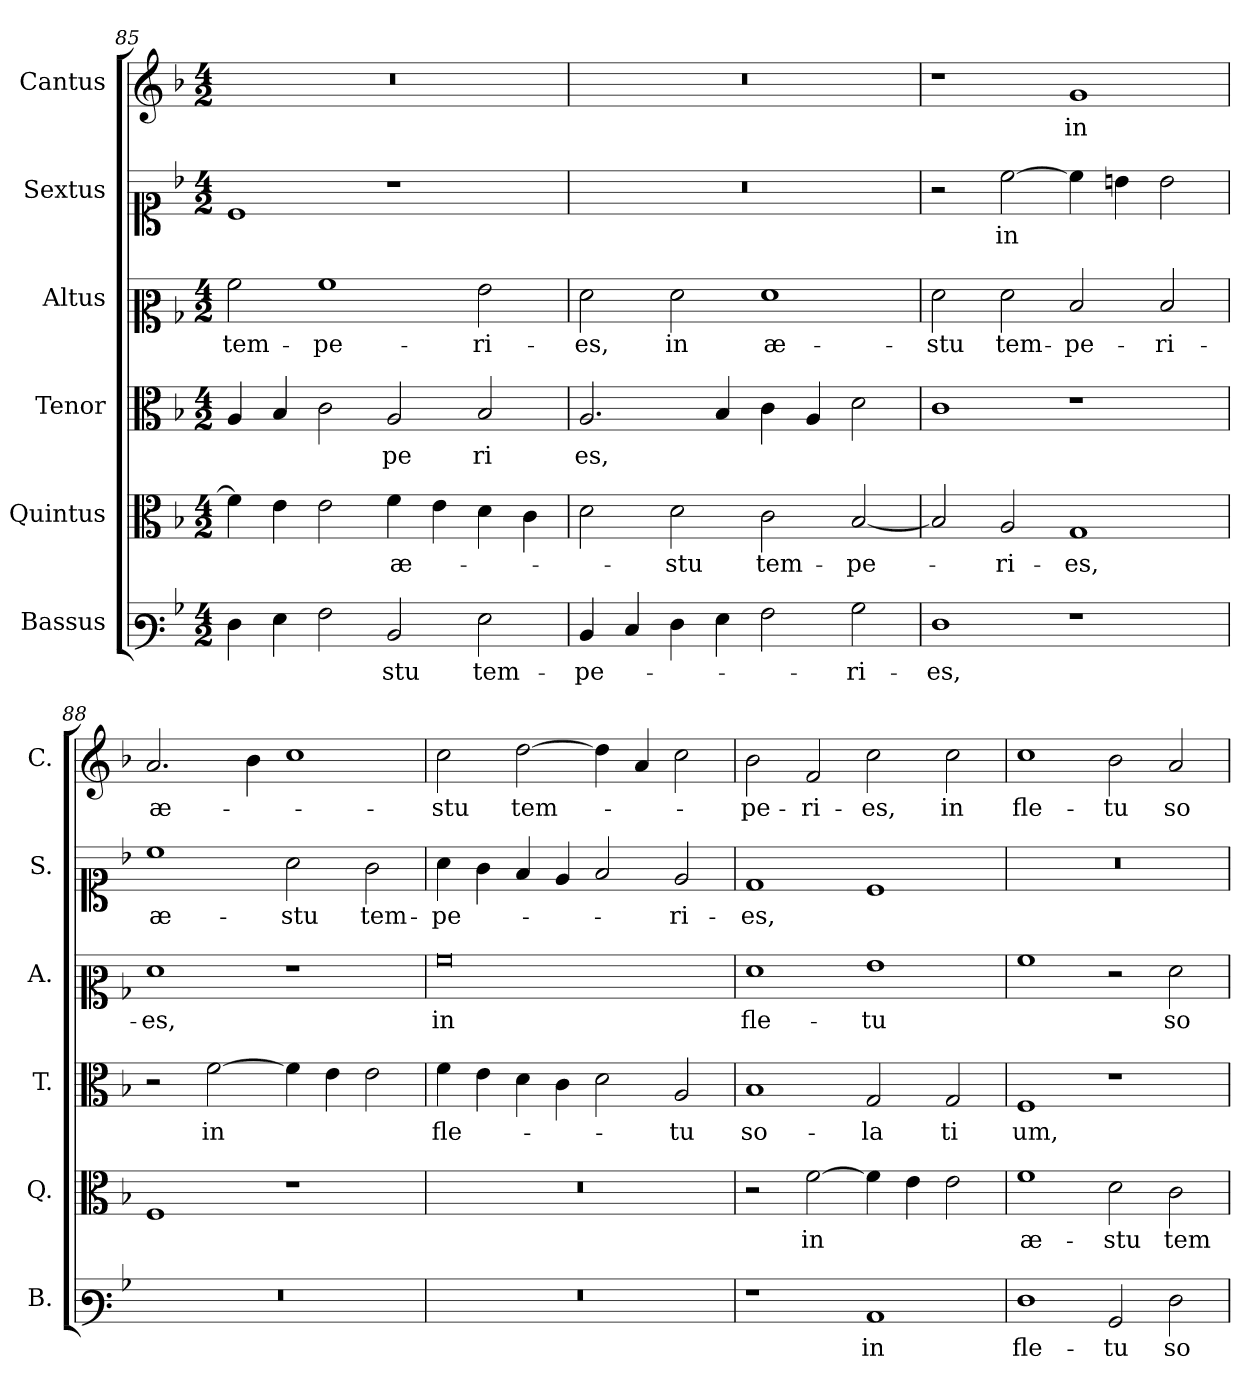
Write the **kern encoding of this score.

**kern	**text	**kern	**text	**kern	**text	**kern	**text	**kern	**text	**kern	**text
*part6	*part6	*part5	*part5	*part4	*part4	*part3	*part3	*part2	*part2	*part1	*part1
*staff6	*staff6	*staff5	*staff5	*staff4	*staff4	*staff3	*staff3	*staff2	*staff2	*staff1	*staff1
*I"Bassus	*	*I"Quintus	*	*I"Tenor	*	*I"Altus	*	*I"Sextus	*	*I"Cantus	*
*I'B.	*	*I'Q.	*	*I'T.	*	*I'A.	*	*I'S.	*	*I'C.	*
*clefF3	*	*clefC3	*	*clefC3	*	*clefC2	*	*clefC1	*	*clefG2	*
*k[b-]	*	*k[b-]	*	*k[b-]	*	*k[b-]	*	*k[b-]	*	*k[b-]	*
*M4/2	*	*M4/2	*	*M4/2	*	*M4/2	*	*M4/2	*	*M4/2	*
=85	=85	=85	=85	=85	=85	=85	=85	=85	=85	=85	=85
!	!	!	!	!	!	!	!LO:LY:b	!	!	!	!
4F\	.	4f\]	.	4A/	.	2a\	tem-	1c	.	0r	.
4G\	.	4e\	.	4B-/	.	.	.	.	.	.	.
!	!	!	!	!	!	!	!LO:LY:b	!	!	!	!
2A\	.	2e\	.	2c\	.	1a	-pe-	.	.	.	.
!	!LO:LY:b	!	!LO:LY:b	!	!LO:LY:b	!	!	!	!	!	!
2D/	-stu	4f\	æ-	2A/	pe	.	.	1r	.	.	.
.	.	4e\	.	.	.	.	.	.	.	.	.
!	!LO:LY:b	!	!	!	!LO:LY:b	!	!LO:LY:b	!	!	!	!
2G\	tem-	4d\	.	2B-/	ri	2g\	-ri-	.	.	.	.
.	.	4c\	.	.	.	.	.	.	.	.	.
=86	=86	=86	=86	=86	=86	=86	=86	=86	=86	=86	=86
!	!LO:LY:b	!	!	!	!LO:LY:b	!	!LO:LY:b	!	!	!	!
4D/	-pe-	2d\	.	2.A/	-es,	2f\	es,	0r	.	0r	.
4E/	.	.	.	.	.	.	.	.	.	.	.
!	!	!	!LO:LY:b	!	!	!	!LO:LY:b	!	!	!	!
4F\	.	2d\	-stu	.	.	2f\	in	.	.	.	.
4G\	.	.	.	4B-/	.	.	.	.	.	.	.
!	!	!	!LO:LY:b	!	!	!	!LO:LY:b	!	!	!	!
2A\	.	2c\	tem-	4c\	.	1f	æ-	.	.	.	.
.	.	.	.	4A/	.	.	.	.	.	.	.
!	!LO:LY:b	!	!LO:LY:b	!	!	!	!	!	!	!	!
2B-\	-ri-	[2B-/	-pe-	2d\	.	.	.	.	.	.	.
=87	=87	=87	=87	=87	=87	=87	=87	=87	=87	=87	=87
!	!LO:LY:b	!	!	!	!	!	!LO:LY:b	!	!	!	!
1F	-es,	2B-/]	.	1c	.	2f\	-stu	2r	.	1r	.
!	!	!	!LO:LY:b	!	!	!	!LO:LY:b	!	!LO:LY:b	!	!
.	.	2A/	-ri-	.	.	2f\	tem-	[2cc\	in	.	.
!	!	!	!LO:LY:b	!	!	!	!LO:LY:b	!	!	!	!LO:LY:b
1r	.	1G	-es,	1r	.	2d/	-pe-	4cc\]	.	1g	in
.	.	.	.	.	.	.	.	4bn\	.	.	.
!	!	!	!	!	!	!	!LO:LY:b	!	!	!	!
.	.	.	.	.	.	2d/	-ri-	2b\	.	.	.
=88	=88	=88	=88	=88	=88	=88	=88	=88	=88	=88	=88
!	!	!	!	!	!	!	!LO:LY:b	!	!LO:LY:b	!	!LO:LY:b
0r	.	1F	.	2r	.	1f	-es,	1cc	æ-	2.a/	æ-
!	!	!	!	!	!LO:LY:b	!	!	!	!	!	!
.	.	.	.	[2f\	in	.	.	.	.	.	.
.	.	.	.	.	.	.	.	.	.	4b-\	.
!	!	!	!	!	!	!	!	!	!LO:LY:b	!	!
.	.	1r	.	4f\]	.	1r	.	2a\	-stu	1cc	.
.	.	.	.	4e\	.	.	.	.	.	.	.
!	!	!	!	!	!	!	!	!	!LO:LY:b	!	!
.	.	.	.	2e\	.	.	.	2g\	tem-	.	.
=89	=89	=89	=89	=89	=89	=89	=89	=89	=89	=89	=89
!	!	!	!	!	!LO:LY:b	!	!LO:LY:b	!	!LO:LY:b	!	!LO:LY:b
0r	.	0r	.	4f\	fle-	0a	in	4a\	-pe-	2cc\	-stu
.	.	.	.	4e\	.	.	.	4g\	.	.	.
!	!	!	!	!	!	!	!	!	!	!	!LO:LY:b
.	.	.	.	4d\	.	.	.	4f/	.	[2dd\	tem-
.	.	.	.	4c\	.	.	.	4e/	.	.	.
.	.	.	.	2d\	.	.	.	2f/	.	4dd\]	.
.	.	.	.	.	.	.	.	.	.	4a/	.
!	!	!	!	!	!LO:LY:b	!	!	!	!LO:LY:b	!	!
.	.	.	.	2A/	tu	.	.	2e/	-ri-	2cc\	.
=90	=90	=90	=90	=90	=90	=90	=90	=90	=90	=90	=90
!	!	!	!	!	!LO:LY:b	!	!LO:LY:b	!	!LO:LY:b	!	!LO:LY:b
1r	.	2r	.	1B-	so-	1f	fle-	1d	-es,	2b-\	-pe-
!	!	!	!LO:LY:b	!	!	!	!	!	!	!	!LO:LY:b
.	.	[2f\	in	.	.	.	.	.	.	2f/	-ri-
!	!LO:LY:b	!	!	!	!LO:LY:b	!	!LO:LY:b	!	!	!	!LO:LY:b
1C	in	4f\]	.	2G/	la	1g	-tu	1c	.	2cc\	-es,
.	.	4e\	.	.	.	.	.	.	.	.	.
!	!	!	!	!	!LO:LY:b	!	!	!	!	!	!LO:LY:b
.	.	2e\	.	2G/	ti	.	.	.	.	2cc\	in
!!LO:PB:g=z
=91	=91	=91	=91	=91	=91	=91	=91	=91	=91	=91	=91
!	!LO:LY:b	!	!LO:LY:b	!	!LO:LY:b	!	!	!	!	!	!LO:LY:b
1F	fle-	1f	æ-	1F	um,	1a	.	0r	.	1cc	fle-
!	!LO:LY:b	!	!LO:LY:b	!	!	!	!	!	!	!	!LO:LY:b
2BB-/	-tu	2d\	-stu	1r	.	2r	.	.	.	2b-\	-tu
!	!LO:LY:b	!	!LO:LY:b	!	!	!	!LO:LY:b	!	!	!	!LO:LY:b
2F\	so-	2c\	tem-	.	.	2f\	so-	.	.	2a/	so
=	=	=	=	=	=	=	=	=	=	=	=
*-	*-	*-	*-	*-	*-	*-	*-	*-	*-	*-	*-
